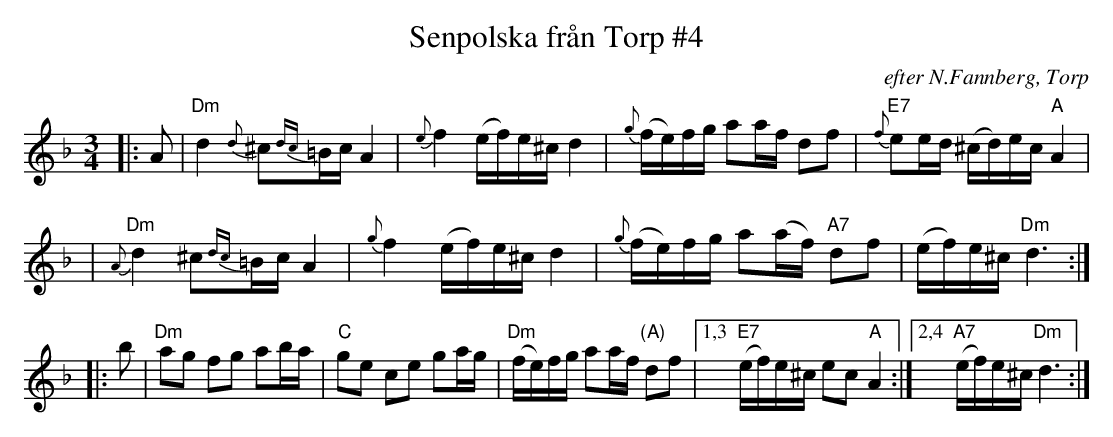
X:1
T: Senpolska fr\aan Torp #4
O: efter N.Fannberg, Torp
M: 3/4
L: 1/16
K: Dm
|: A2 \
| "Dm"d4 {d}^c2{dc}=Bc A4 \
| {e}f4 (ef)e^c d4 \
| {g}(fe)fg a2af d2f2 \
| "E7"{f}e2ed (^cd)ec "A"A4 |
| "Dm"{A}d4 ^c2{dc}=Bc A4 \
| {g}f4 (ef)e^c d4 \
| {g}(fe)fg a2(af) "A7"d2f2 \
| (ef)e^c "Dm"d6 :|
|: b2 \
| "Dm"a2g2 f2g2 a2ba \
| "C"g2e2 c2e2 g2ag \
| "Dm"(fe)fg a2af "(A)"d2f2 \
|1,3 "E7"(ef)e^c e2c2 "A"A4 \
:|2,4 "A7"(ef)e^c "Dm"d6 :|
